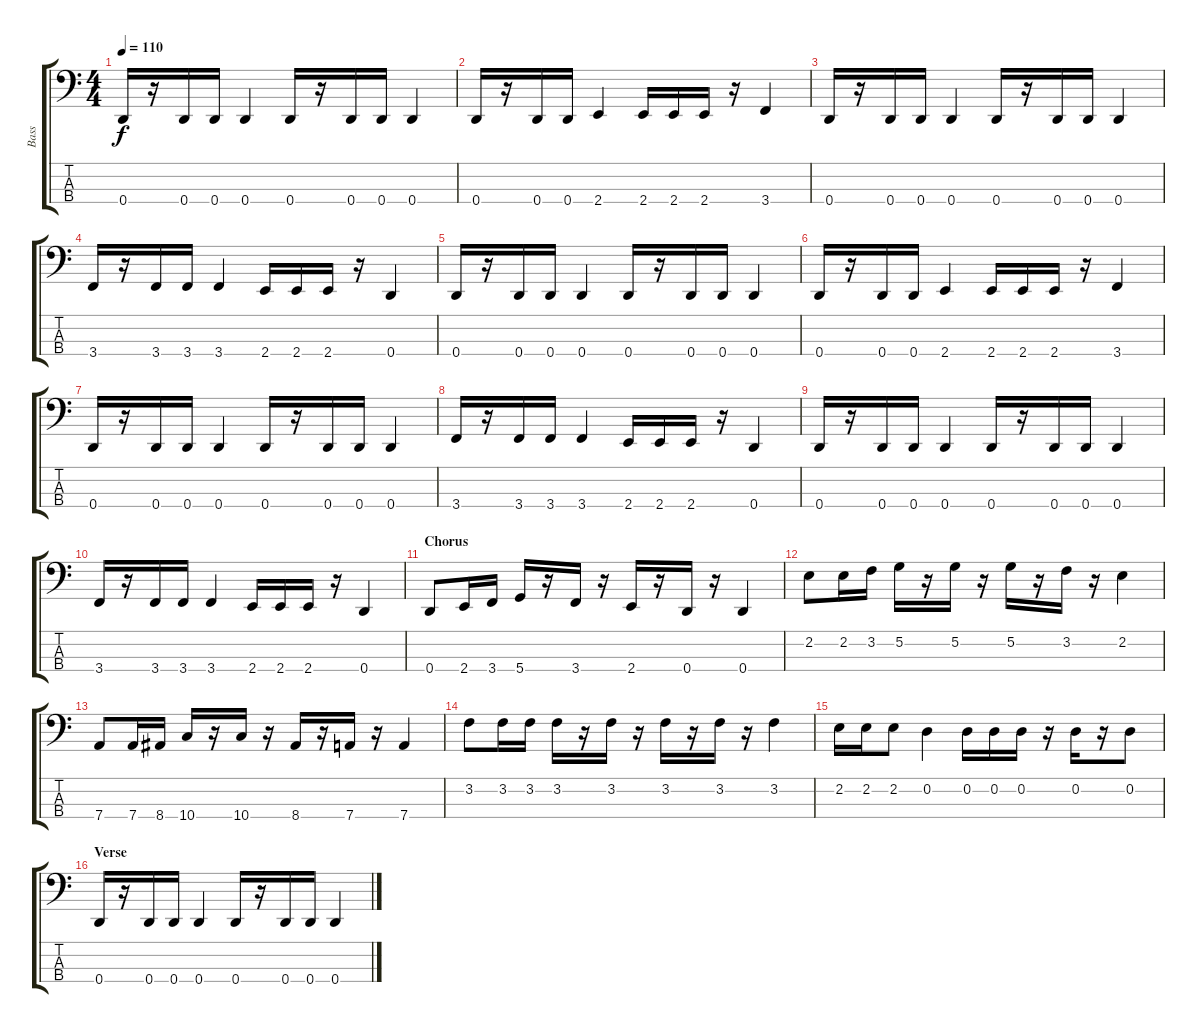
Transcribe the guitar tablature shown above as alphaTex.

\track ("Bass" "Bass") {instrument electricbassfinger}
\staff {score tabs}
\tuning (G2 D2 A1 D1) {hide}
\ts (4 4)
\tempo 110
\clef f4
\ks c
0.4.16{dy f} r.16 0.4.16 0.4.16 0.4.4 0.4.16 r.16 0.4.16 0.4.16 0.4.4 |
0.4.16 r.16 0.4.16 0.4.16 2.4.4 2.4.16 2.4.16 2.4.16 r.16 3.4.4 |
0.4.16 r.16 0.4.16 0.4.16 0.4.4 0.4.16 r.16 0.4.16 0.4.16 0.4.4 |
3.4.16 r.16 3.4.16 3.4.16 3.4.4 2.4.16 2.4.16 2.4.16 r.16 0.4.4 |
0.4.16 r.16 0.4.16 0.4.16 0.4.4 0.4.16 r.16 0.4.16 0.4.16 0.4.4 |
0.4.16 r.16 0.4.16 0.4.16 2.4.4 2.4.16 2.4.16 2.4.16 r.16 3.4.4 |
0.4.16 r.16 0.4.16 0.4.16 0.4.4 0.4.16 r.16 0.4.16 0.4.16 0.4.4 |
3.4.16 r.16 3.4.16 3.4.16 3.4.4 2.4.16 2.4.16 2.4.16 r.16 0.4.4 |
0.4.16 r.16 0.4.16 0.4.16 0.4.4 0.4.16 r.16 0.4.16 0.4.16 0.4.4 |
3.4.16 r.16 3.4.16 3.4.16 3.4.4 2.4.16 2.4.16 2.4.16 r.16 0.4.4 |
\section ("" "Chorus")
0.4.8 2.4.16 3.4.16 5.4.16 r.16 3.4.16 r.16 2.4.16 r.16 0.4.16 r.16 0.4.4 |
2.2.8 2.2.16 3.2.16 5.2.16 r.16 5.2.16 r.16 5.2.16 r.16 3.2.16 r.16 2.2.4 |
7.4.8 7.4.16 8.4.16 10.4.16 r.16 10.4.16 r.16 8.4.16 r.16 7.4.16 r.16 7.4.4 |
3.2.8 3.2.16 3.2.16 3.2.16 r.16 3.2.16 r.16 3.2.16 r.16 3.2.16 r.16 3.2.4 |
2.2.16 2.2.16 2.2.8 0.2.4 0.2.16 0.2.16 0.2.16 r.16 0.2.16 r.16 0.2.8 |
\section ("" "Verse")
0.4.16 r.16 0.4.16 0.4.16 0.4.4 0.4.16 r.16 0.4.16 0.4.16 0.4.4
